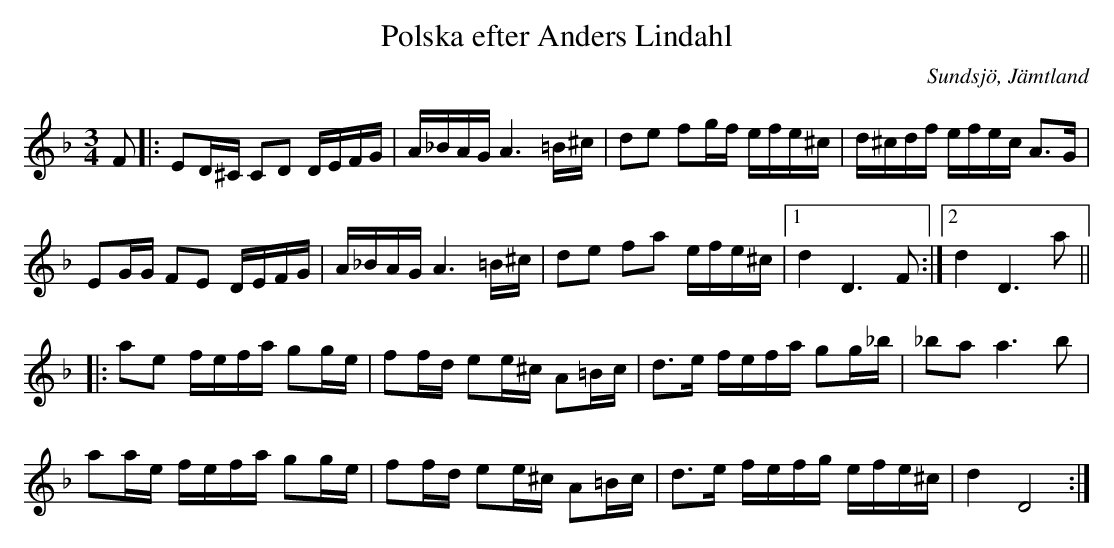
X:1
T:Polska efter Anders Lindahl
M:3/4
O:Sundsjö, Jämtland
L:1/16
K:Dm
F2|:E2D^C C2D2 DEFG| A_BAG A6=B^c|d2e2 f2gf efe^c|d^cdf efec A3G|
E2GG F2E2 DEFG|A_BAG A6 =B^c|d2e2 f2a2 efe^c|1d4D6F2:|2d4D6 a2||
|:a2e2 fefa g2ge| f2fd e2e^c A2=Bc| d3e fefa g2g_b| _b2a2 a6 b2|
a2ae fefa g2ge| f2fd e2e^c A2=Bc| d3e fefg efe^c|d4 D8:|
